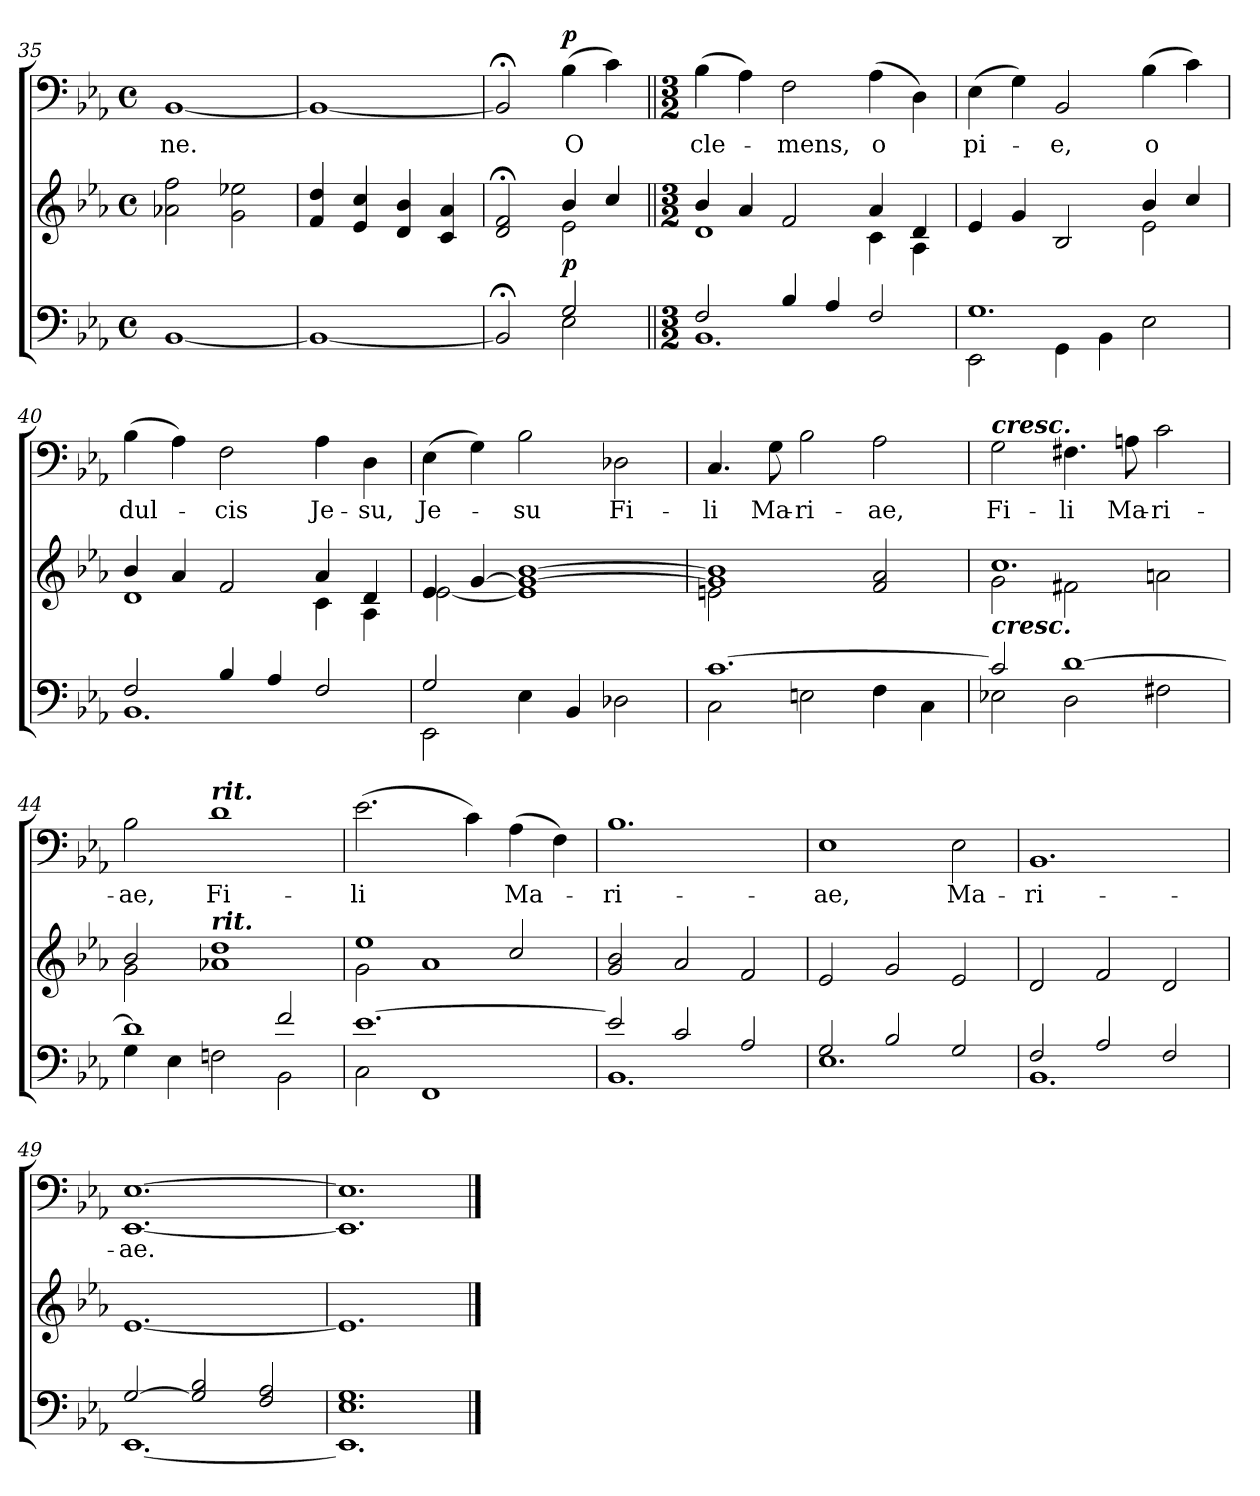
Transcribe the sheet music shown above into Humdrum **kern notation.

**kern	**kern	**dynam	**kern	**text	**dynam
*part2	*part2	*part2	*part1	*part1	*part1
*staff3	*staff2	*staff2/3	*staff1	*staff1	*staff1
*clefF4	*clefG2	*	*clefF4	*	*
*k[b-e-a-]	*k[b-e-a-]	*	*k[b-e-a-]	*	*
*E-:	*E-:	*	*E-:	*	*
*M4/4	*M4/4	*	*M4/4	*	*
*met(c)	*met(c)	*	*met(c)	*	*
=35	=35	=35	=35	=35	=35
!	!	!	!	!LO:LY:b	!
[1BB-	2a-X\ 2ff\	.	[1BB-	-ne.	.
.	2g\ 2ee-X\	.	.	.	.
=36	=36	=36	=36	=36	=36
1BB-_	4f/ 4dd/	.	1BB-_	.	.
.	4e-/ 4cc/	.	.	.	.
.	4d/ 4b-/	.	.	.	.
.	4c/ 4a-/	.	.	.	.
=37	=37	=37	=37	=37	=37
*^	*^	*	*	*	*
2BB-;</]	2ryy	2d/;< 2f/;<	2ryy	.	2BB-;</]	.	.
!	!	!	!	!LO:DY:b	!	!LO:LY:b	!LO:DY:a
2G/	2E-\	4b-/	2e-\	p	(>4B-\	O	p
.	.	4cc/	.	.	4c\)	.	.
!!LO:PB:g=z
=38||	=38||	=38||	=38||	=38||	=38||	=38||	=38||
*M3/2	*	*M3/2	*	*	*M3/2	*	*
!	!	!	!	!	!	!LO:LY:b	!
2F/	1.BB-	4b-/	1d	.	(>4B-\	cle-	.
.	.	4a-/	.	.	4A-\)	.	.
!	!	!	!	!	!	!LO:LY:b	!
4B-/	.	2f/	.	.	2F\	-mens,	.
4A-/	.	.	.	.	.	.	.
!	!	!	!	!	!	!LO:LY:b	!
2F/	.	4a-/	4c\	.	(>4A-\	o	.
.	.	4d/	4A-\	.	4D\)	.	.
=39	=39	=39	=39	=39	=39	=39	=39
!	!	!	!	!	!	!LO:LY:b	!
1.G	2EE-\	4e-/	1ryy	.	(>4E-\	pi-	.
.	.	4g/	.	.	4G\)	.	.
!	!	!	!	!	!	!LO:LY:b	!
.	4GG\	2B-/	.	.	2BB-/	-e,	.
.	4BB-\	.	.	.	.	.	.
!	!	!	!	!	!	!LO:LY:b	!
.	2E-\	4b-/	2e-\	.	(>4B-\	o	.
.	.	4cc/	.	.	4c\)	.	.
=40	=40	=40	=40	=40	=40	=40	=40
!	!	!	!	!	!	!LO:LY:b	!
2F/	1.BB-	4b-/	1d	.	(>4B-\	dul-	.
.	.	4a-/	.	.	4A-\)	.	.
!	!	!	!	!	!	!LO:LY:b	!
4B-/	.	2f/	.	.	2F\	-cis	.
4A-/	.	.	.	.	.	.	.
!	!	!	!	!	!	!LO:LY:b	!
2F/	.	4a-/	4c\	.	4A-\	Je-	.
!	!	!	!	!	!	!LO:LY:b	!
.	.	4d/	4A-\	.	4D\	-su,	.
!!LO:LB:g=z
=41	=41	=41	=41	=41	=41	=41	=41
!	!	!	!	!	!	!LO:LY:b	!
2G/	2EE-\	4e-/	[<2e-\	.	(>4E-\	Je-	.
.	.	[>4g/	.	.	4G\)	.	.
!	!	!	!	!	!	!LO:LY:b	!
1ryy	4E-\	1g_ [>1b-	1e-]	.	2B-\	-su	.
.	4BB-/	.	.	.	.	.	.
!	!	!	!	!	!	!LO:LY:b	!
.	2D-X\	.	.	.	2D-X\	Fi-	.
=42	=42	=42	=42	=42	=42	=42	=42
!	!	!	!	!	!	!LO:LY:b	!
[>1.c	2C\	1g] 1b-]	2en\	.	4.C/	-li	.
!	!	!	!	!	!	!LO:LY:b	!
.	.	.	.	.	8G\	Ma-	.
!	!	!	!	!	!	!LO:LY:b	!
.	2En\	.	1ryy	.	2B-\	-ri-	.
!	!	!	!	!	!	!LO:LY:b	!
.	4F\	2f/ 2a-/	.	.	2A-\	-ae,	.
.	4C\	.	.	.	.	.	.
=43	=43	=43	=43	=43	=43	=43	=43
!	!	!	!	!	!LO:TX:a:Bi:t=cresc.	!	!
!	!	!LO:TX:b:Bi:t=cresc.	!	!	!	!	!
!	!	!	!	!	!	!LO:LY:b	!
2c/]	2E-X\	1.cc	2g\	.	2G\	Fi-	.
!	!	!	!	!	!	!LO:LY:b	!
[>1d	2D\	.	2f#X\	.	4.F#X\	-li	.
!	!	!	!	!	!	!LO:LY:b	!
.	.	.	.	.	8An\	Ma-	.
!	!	!	!	!	!	!LO:LY:b	!
.	2F#X\	.	2an\	.	2c\	-ri-	.
=44	=44	=44	=44	=44	=44	=44	=44
!	!	!	!	!	!	!LO:LY:b	!
1d]	4G\	2b-/	2g\	.	2B-\	-ae,	.
.	4E-\	.	.	.	.	.	.
!	!	!	!	!	!LO:TX:a:Bi:t=rit.	!	!
!	!	!LO:TX:a:Bi:t=rit.	!	!	!	!	!
!	!	!	!	!	!	!LO:LY:b	!
.	2Fn\	1dd	1a-X	.	1d	Fi-	.
2f/	2BB-\	.	.	.	.	.	.
!!LO:LB:g=z
=45	=45	=45	=45	=45	=45	=45	=45
!	!	!	!	!	!	!LO:LY:b	!
[>1.e-	2C\	1ee-	2g\	.	(>2.e-\	-li	.
.	1FF	.	1a-	.	.	.	.
.	.	.	.	.	4c\)	.	.
!	!	!	!	!	!	!LO:LY:b	!
.	.	2cc/	.	.	(>4A-\	Ma-	.
.	.	.	.	.	4F\)	.	.
*	*	*v	*v	*	*	*	*
=46	=46	=46	=46	=46	=46	=46
!	!	!	!	!	!LO:LY:b	!
2e-/]	1.BB-	2g/ 2b-/	.	1.B-	-ri-	.
2c/	.	2a-/	.	.	.	.
2A-/	.	2f/	.	.	.	.
=47	=47	=47	=47	=47	=47	=47
!	!	!	!	!	!LO:LY:b	!
2G/	1.E-	2e-/	.	1E-	-ae,	.
2B-/	.	2g/	.	.	.	.
!	!	!	!	!	!LO:LY:b	!
2G/	.	2e-/	.	2E-\	Ma-	.
=48	=48	=48	=48	=48	=48	=48
!	!	!	!	!	!LO:LY:b	!
2F/	1.BB-	2d/	.	1.BB-	-ri-	.
2A-/	.	2f/	.	.	.	.
2F/	.	2d/	.	.	.	.
=49	=49	=49	=49	=49	=49	=49
!	!	!	!	!	!LO:LY:b	!
[<2G/	[<1.EE-	[1.e-	.	[1.EE- [1.E-	-ae.	.
2G/] 2B-/	.	.	.	.	.	.
2F/ 2A-/	.	.	.	.	.	.
=50	=50	=50	=50	=50	=50	=50
1.E- 1.G	1.EE-]	1.e-]	.	1.EE-] 1.E-]	.	.
*v	*v	*	*	*	*	*
==	==	==	==	==	==
*-	*-	*-	*-	*-	*-
